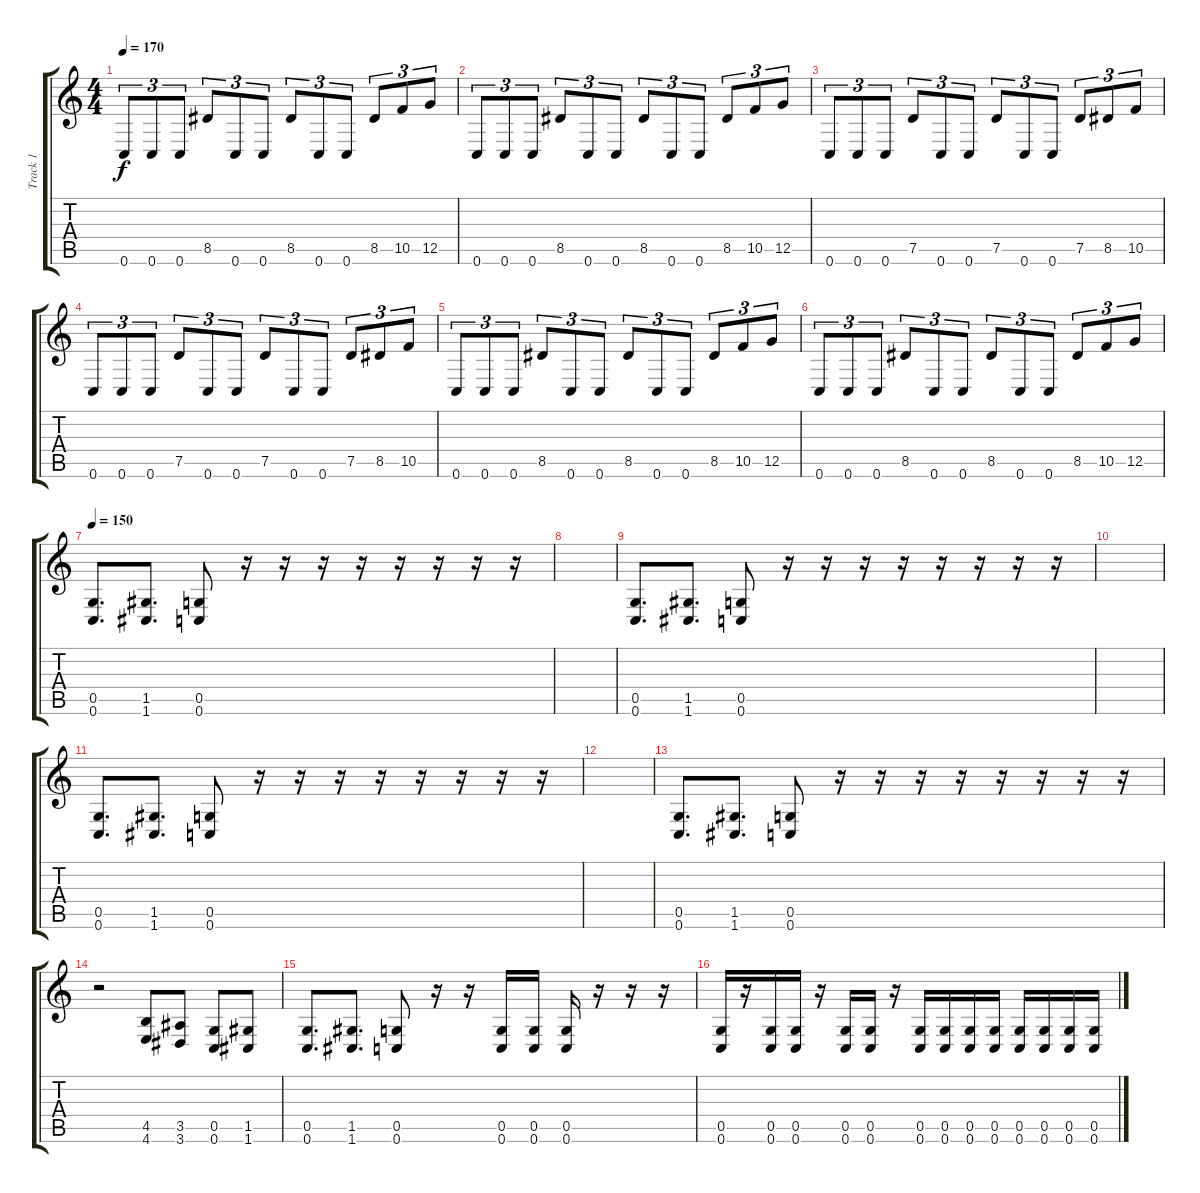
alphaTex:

\track ("Track 1" "Track 1") {instrument distortionguitar}
\staff {score tabs}
\tuning (D4 A3 F3 C3 G2 C2) {hide}
\ts (4 4)
\tempo 170
\clef g2
\ks c
0.6.8{tu (3 2) dy f} 0.6.8{tu (3 2)} 0.6.8{tu (3 2)} 8.5.8{tu (3 2)} 0.6.8{tu (3 2)} 0.6.8{tu (3 2)} 8.5.8{tu (3 2)} 0.6.8{tu (3 2)} 0.6.8{tu (3 2)} 8.5.8{tu (3 2)} 10.5.8{tu (3 2)} 12.5.8{tu (3 2)} |
0.6.8{tu (3 2)} 0.6.8{tu (3 2)} 0.6.8{tu (3 2)} 8.5.8{tu (3 2)} 0.6.8{tu (3 2)} 0.6.8{tu (3 2)} 8.5.8{tu (3 2)} 0.6.8{tu (3 2)} 0.6.8{tu (3 2)} 8.5.8{tu (3 2)} 10.5.8{tu (3 2)} 12.5.8{tu (3 2)} |
0.6.8{tu (3 2)} 0.6.8{tu (3 2)} 0.6.8{tu (3 2)} 7.5.8{tu (3 2)} 0.6.8{tu (3 2)} 0.6.8{tu (3 2)} 7.5.8{tu (3 2)} 0.6.8{tu (3 2)} 0.6.8{tu (3 2)} 7.5.8{tu (3 2)} 8.5.8{tu (3 2)} 10.5.8{tu (3 2)} |
0.6.8{tu (3 2)} 0.6.8{tu (3 2)} 0.6.8{tu (3 2)} 7.5.8{tu (3 2)} 0.6.8{tu (3 2)} 0.6.8{tu (3 2)} 7.5.8{tu (3 2)} 0.6.8{tu (3 2)} 0.6.8{tu (3 2)} 7.5.8{tu (3 2)} 8.5.8{tu (3 2)} 10.5.8{tu (3 2)} |
0.6.8{tu (3 2)} 0.6.8{tu (3 2)} 0.6.8{tu (3 2)} 8.5.8{tu (3 2)} 0.6.8{tu (3 2)} 0.6.8{tu (3 2)} 8.5.8{tu (3 2)} 0.6.8{tu (3 2)} 0.6.8{tu (3 2)} 8.5.8{tu (3 2)} 10.5.8{tu (3 2)} 12.5.8{tu (3 2)} |
0.6.8{tu (3 2)} 0.6.8{tu (3 2)} 0.6.8{tu (3 2)} 8.5.8{tu (3 2)} 0.6.8{tu (3 2)} 0.6.8{tu (3 2)} 8.5.8{tu (3 2)} 0.6.8{tu (3 2)} 0.6.8{tu (3 2)} 8.5.8{tu (3 2)} 10.5.8{tu (3 2)} 12.5.8{tu (3 2)} |
\tempo 150
(0.5 0.6).8{d} (1.5 1.6).8{d} (0.5 0.6).8 r.16 r.16 r.16 r.16 r.16 r.16 r.16 r.16 |
|
(0.5 0.6).8{d} (1.5 1.6).8{d} (0.5 0.6).8 r.16 r.16 r.16 r.16 r.16 r.16 r.16 r.16 |
|
(0.5 0.6).8{d} (1.5 1.6).8{d} (0.5 0.6).8 r.16 r.16 r.16 r.16 r.16 r.16 r.16 r.16 |
|
(0.5 0.6).8{d} (1.5 1.6).8{d} (0.5 0.6).8 r.16 r.16 r.16 r.16 r.16 r.16 r.16 r.16 |
r.2 (4.5 4.6).8 (3.5 3.6).8 (0.5 0.6).8 (1.5 1.6).8 |
(0.5 0.6).8{d} (1.5 1.6).8{d} (0.5 0.6).8 r.16 r.16 (0.5 0.6).16 (0.5 0.6).16 (0.5 0.6).16 r.16 r.16 r.16 |
(0.5 0.6).16 r.16 (0.5 0.6).16 (0.5 0.6).16 r.16 (0.5 0.6).16 (0.5 0.6).16 r.16 (0.5 0.6).16 (0.5 0.6).16 (0.5 0.6).16 (0.5 0.6).16 (0.5 0.6).16 (0.5 0.6).16 (0.5 0.6).16 (0.5 0.6).16
